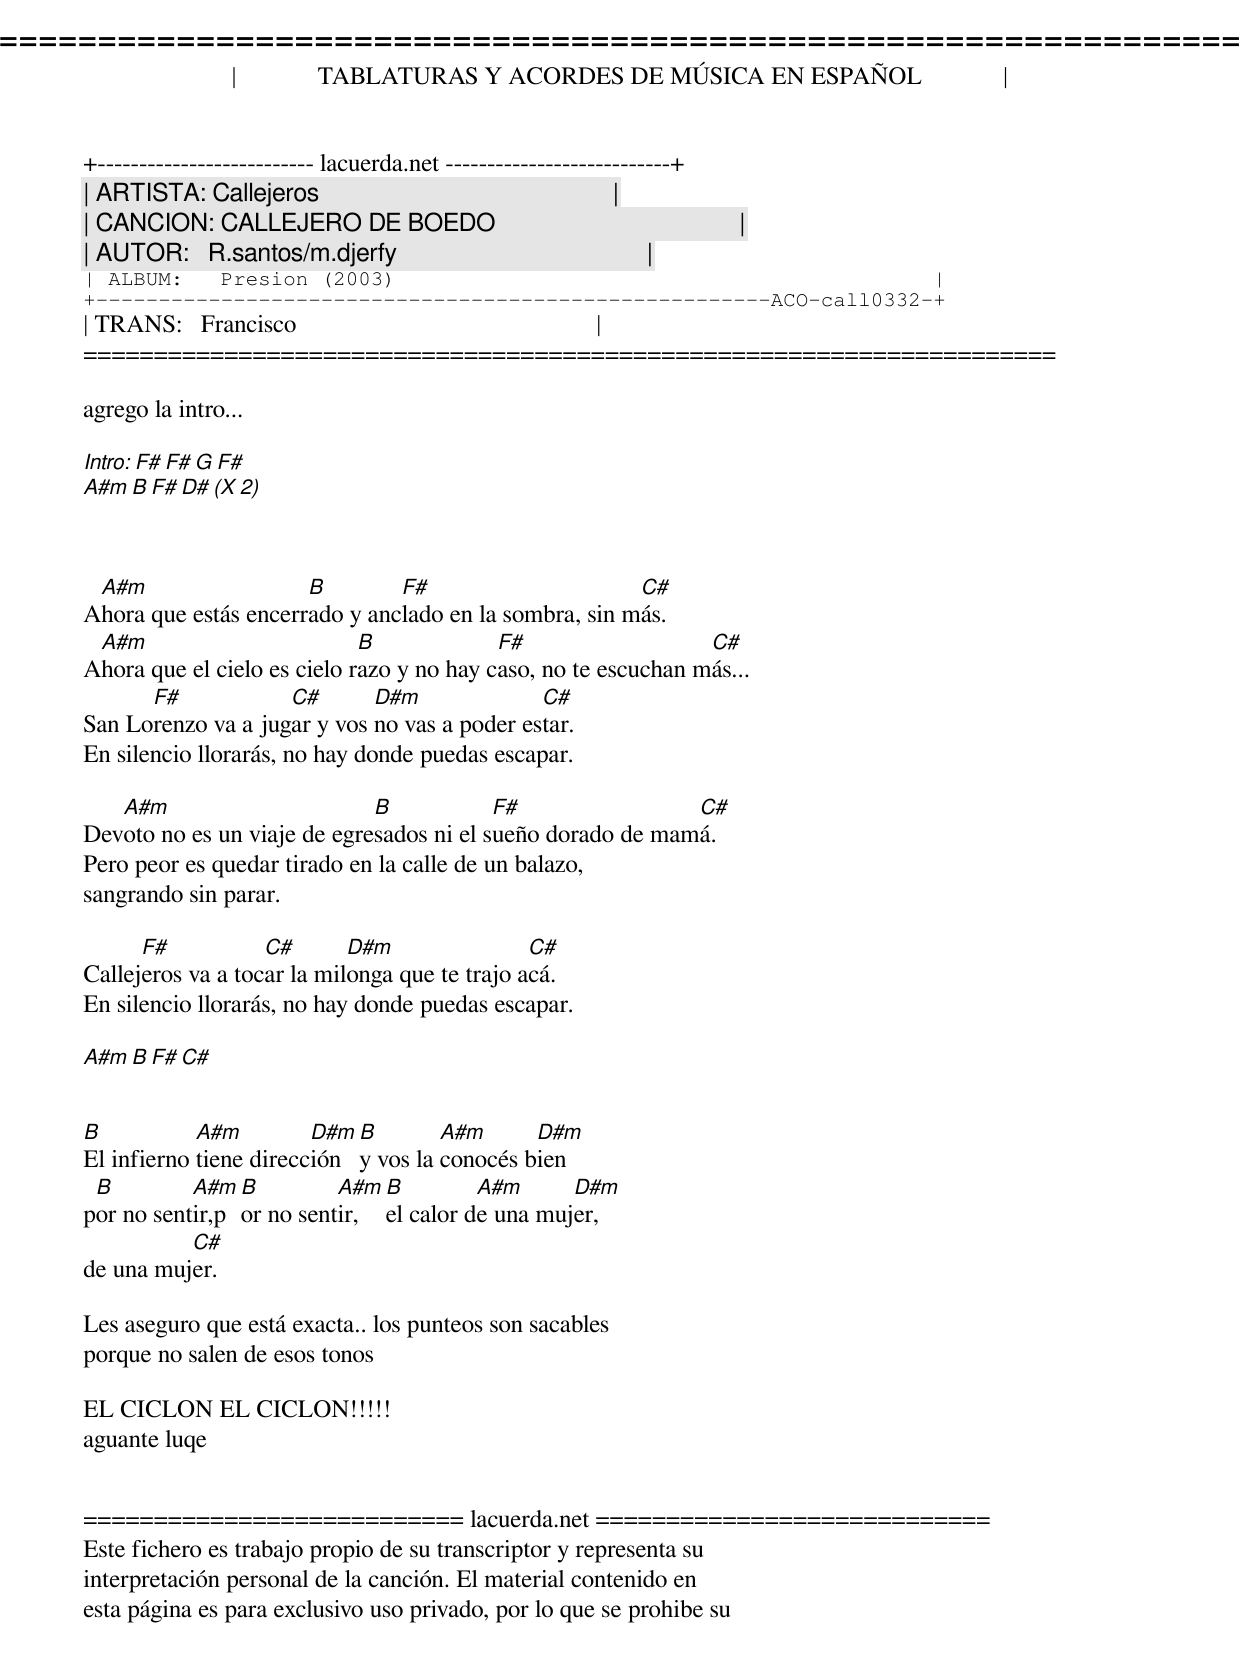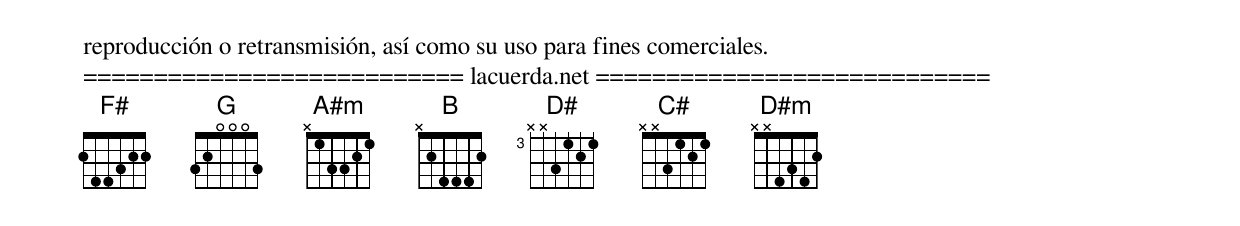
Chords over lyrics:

=====================================================================
|             TABLATURAS Y ACORDES DE MÚSICA EN ESPAÑOL             |
+-------------------------- lacuerda.net ---------------------------+
| ARTISTA: Callejeros                                               |
| CANCION: CALLEJERO DE BOEDO                                       |
| AUTOR:   R.santos/m.djerfy                                        |
| ALBUM:   Presion (2003)                                           |
+------------------------------------------------------ACO-call0332-+
| TRANS:   Francisco                                                |
=====================================================================

agrego la intro...

Intro: F# F# G  F#
A#m B F# D# (X 2)



 A#m                  B        F#                      C#
Ahora que estás encerrado y anclado en la sombra, sin más.
 A#m                         B             F#                   C#
Ahora que el cielo es cielo razo y no hay caso, no te escuchan más...
      F#            C#       D#m              C#
San Lorenzo va a jugar y vos no vas a poder estar.
En silencio llorarás, no hay donde puedas escapar.

   A#m                       B            F#                C#
Devoto no es un viaje de egresados ni el sueño dorado de mamá.
Pero peor es quedar tirado en la calle de un balazo,
sangrando sin parar.

      F#           C#       D#m                C#
Callejeros va a tocar la milonga que te trajo acá.
En silencio llorarás, no hay donde puedas escapar.

A#m B F# C#


B           A#m         D#m B        A#m      D#m
El infierno tiene dirección y vos la conocés bien
 B         A#m B         A#m B         A#m      D#m
por no sentir,por no sentir, el calor de una mujer,
          C#
de una mujer.

Les aseguro que está exacta.. los punteos son sacables
porque no salen de esos tonos

EL CICLON EL CICLON!!!!!
aguante luqe


=========================== lacuerda.net ============================
Este fichero es trabajo propio de su transcriptor y representa su
interpretación personal de la canción. El material contenido en
esta página es para exclusivo uso privado, por lo que se prohibe su
reproducción o retransmisión, así como su uso para fines comerciales.
=========================== lacuerda.net ============================
